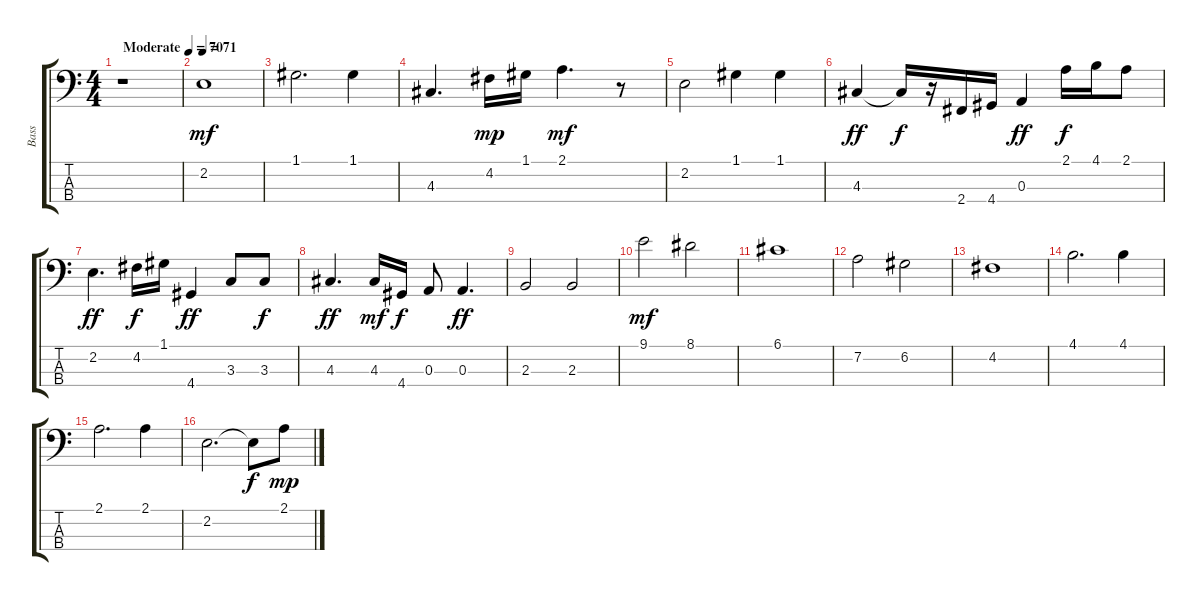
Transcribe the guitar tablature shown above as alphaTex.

\track ("Bass" "Bass") {instrument electricbassfinger}
\staff {score tabs}
\tuning (G2 D2 A1 E1) {hide}
\ts (4 4)
\tempo (70 "Moderate")
\clef f4
\ks c
r.1{dy mf instrument electricbassfinger} |
\tempo 71
2.2.1 |
1.1.2{d} 1.1.4 |
4.3.4{d} 4.2.16{dy mp} 1.1.16 2.1.4{d dy mf} r.8 |
2.2.2 1.1.4 1.1.4 |
4.3.4{dy ff} 4.3{t}.16{dy f} r.16 2.4.16 4.4.16 0.3.4{dy ff} 2.1.16{dy f} 4.1.16 2.1.8 |
2.2.4{d dy ff} 4.2.16{dy f} 1.1.16 4.4.4{dy ff} 3.3.8 3.3.8{dy f} |
4.3.4{d dy ff} 4.3.16{dy mf} 4.4.16{dy f} 0.3.8 0.3.4{d dy ff} |
2.3.2 2.3.2 |
9.1.2{dy mf} 8.1.2 |
6.1.1 |
7.2.2 6.2.2 |
4.2.1 |
4.1.2{d} 4.1.4 |
2.1.2{d} 2.1.4 |
2.2.2{d} 2.2{t}.8{dy f} 2.1.8{dy mp}
